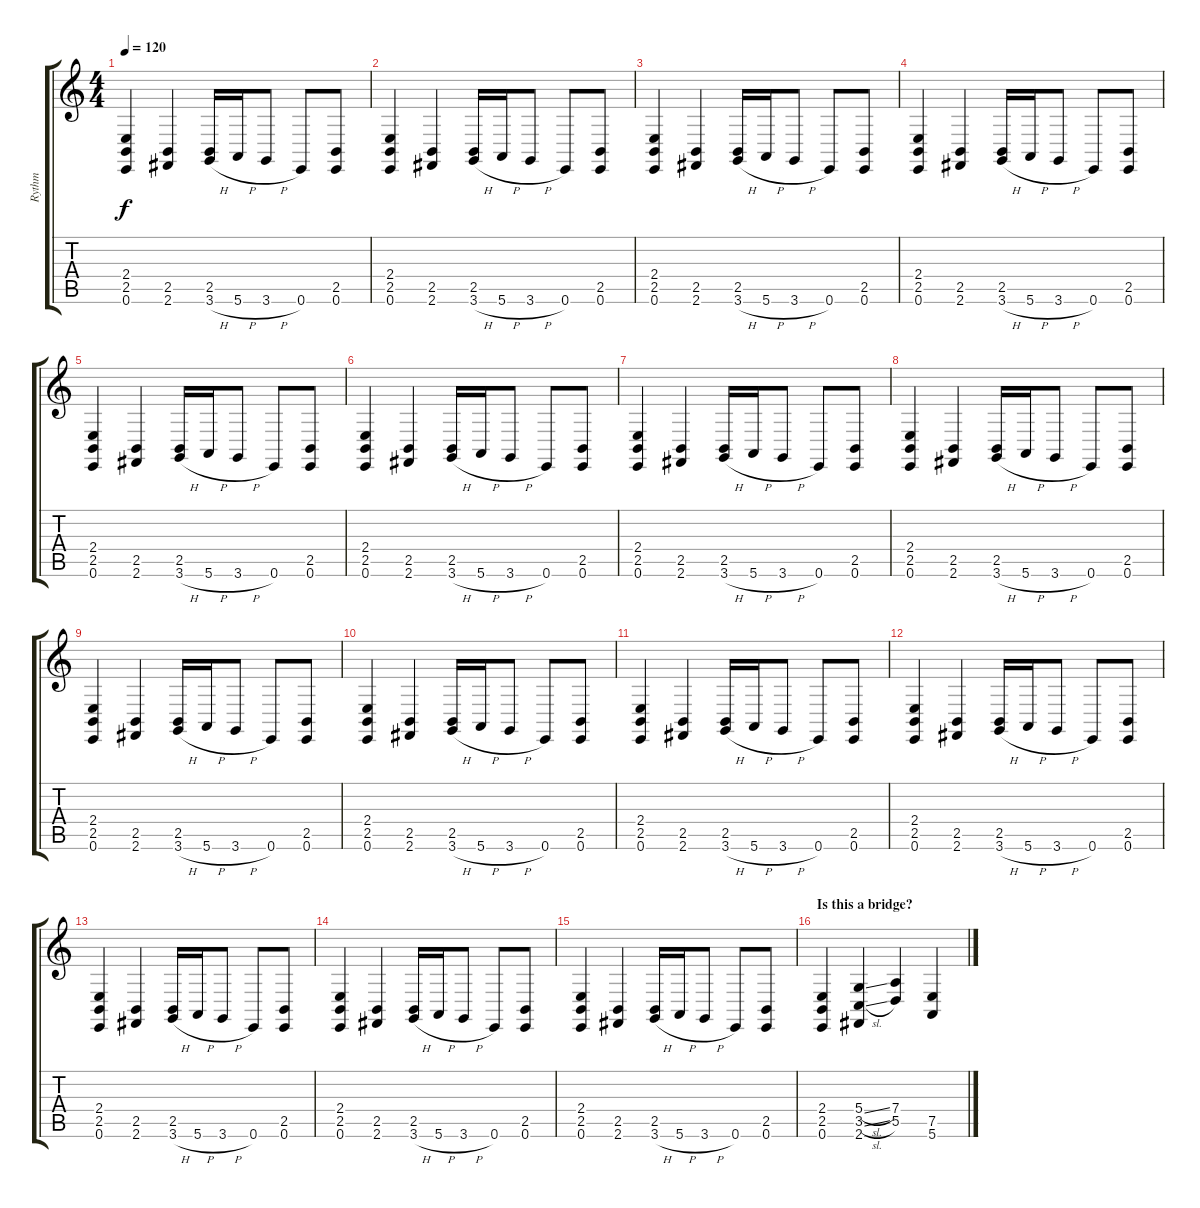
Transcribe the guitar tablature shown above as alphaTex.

\track ("Rythm" "Rythm") {instrument cello}
\staff {score tabs}
\tuning (E4 B3 G3 D3 A2 E2) {hide}
\ts (4 4)
\tempo 120
\clef g2
\ks c
(2.4 2.5 0.6).4{dy f} (2.5 2.6).4 (2.5 3.6{h}).16 5.6{h}.16 3.6{h}.8 0.6.8 (2.5 0.6).8 |
(2.4 2.5 0.6).4 (2.5 2.6).4 (2.5 3.6{h}).16 5.6{h}.16 3.6{h}.8 0.6.8 (2.5 0.6).8 |
(2.4 2.5 0.6).4 (2.5 2.6).4 (2.5 3.6{h}).16 5.6{h}.16 3.6{h}.8 0.6.8 (2.5 0.6).8 |
(2.4 2.5 0.6).4 (2.5 2.6).4 (2.5 3.6{h}).16 5.6{h}.16 3.6{h}.8 0.6.8 (2.5 0.6).8 |
(2.4 2.5 0.6).4 (2.5 2.6).4 (2.5 3.6{h}).16 5.6{h}.16 3.6{h}.8 0.6.8 (2.5 0.6).8 |
(2.4 2.5 0.6).4 (2.5 2.6).4 (2.5 3.6{h}).16 5.6{h}.16 3.6{h}.8 0.6.8 (2.5 0.6).8 |
(2.4 2.5 0.6).4 (2.5 2.6).4 (2.5 3.6{h}).16 5.6{h}.16 3.6{h}.8 0.6.8 (2.5 0.6).8 |
(2.4 2.5 0.6).4 (2.5 2.6).4 (2.5 3.6{h}).16 5.6{h}.16 3.6{h}.8 0.6.8 (2.5 0.6).8 |
(2.4 2.5 0.6).4 (2.5 2.6).4 (2.5 3.6{h}).16 5.6{h}.16 3.6{h}.8 0.6.8 (2.5 0.6).8 |
(2.4 2.5 0.6).4 (2.5 2.6).4 (2.5 3.6{h}).16 5.6{h}.16 3.6{h}.8 0.6.8 (2.5 0.6).8 |
(2.4 2.5 0.6).4 (2.5 2.6).4 (2.5 3.6{h}).16 5.6{h}.16 3.6{h}.8 0.6.8 (2.5 0.6).8 |
(2.4 2.5 0.6).4 (2.5 2.6).4 (2.5 3.6{h}).16 5.6{h}.16 3.6{h}.8 0.6.8 (2.5 0.6).8 |
(2.4 2.5 0.6).4 (2.5 2.6).4 (2.5 3.6{h}).16 5.6{h}.16 3.6{h}.8 0.6.8 (2.5 0.6).8 |
(2.4 2.5 0.6).4 (2.5 2.6).4 (2.5 3.6{h}).16 5.6{h}.16 3.6{h}.8 0.6.8 (2.5 0.6).8 |
(2.4 2.5 0.6).4 (2.5 2.6).4 (2.5 3.6{h}).16 5.6{h}.16 3.6{h}.8 0.6.8 (2.5 0.6).8 |
\section ("" "Is this a bridge?")
(2.4 2.5 0.6).4 (5.4{sl} 3.5{sl} 2.6).4 (7.4 5.5).4 (7.5 5.6).4
